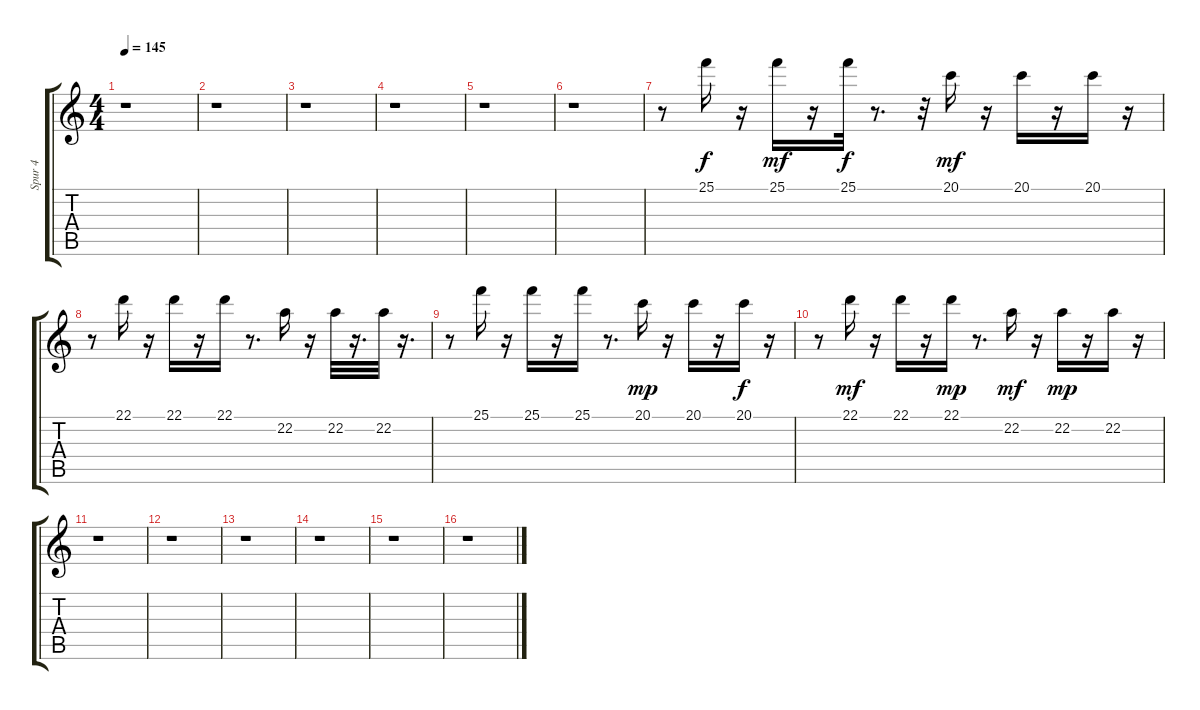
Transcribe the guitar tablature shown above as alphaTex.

\track ("Spur 4" "Spur 4") {instrument pad1newage}
\staff {score tabs}
\tuning (E4 B3 G3 D3 A2 E2) {hide}
\ts (4 4)
\tempo 145
\clef g2
\ks c
r.1{dy f instrument pad1newage} |
r.1 |
r.1 |
r.1 |
r.1 |
r.1 |
r.8 25.1.16 r.16 25.1.16{dy mf} r.16 25.1.32{dy f} r.8{d} r.32 20.1.16{dy mf} r.16 20.1.16 r.16 20.1.16 r.16 |
r.8 22.1.16 r.16 22.1.16 r.16 22.1.16 r.8{d} 22.2.16 r.16 22.2.32 r.16{d} 22.2.32 r.16{d} |
r.8 25.1.16 r.16 25.1.16 r.16 25.1.16 r.8{d} 20.1.16{dy mp} r.16 20.1.16 r.16 20.1.16{dy f} r.16 |
r.8 22.1.16{dy mf} r.16 22.1.16 r.16 22.1.16{dy mp} r.8{d} 22.2.16{dy mf} r.16 22.2.16{dy mp} r.16 22.2.16 r.16 |
r.1 |
r.1 |
r.1 |
r.1 |
r.1 |
r.1
